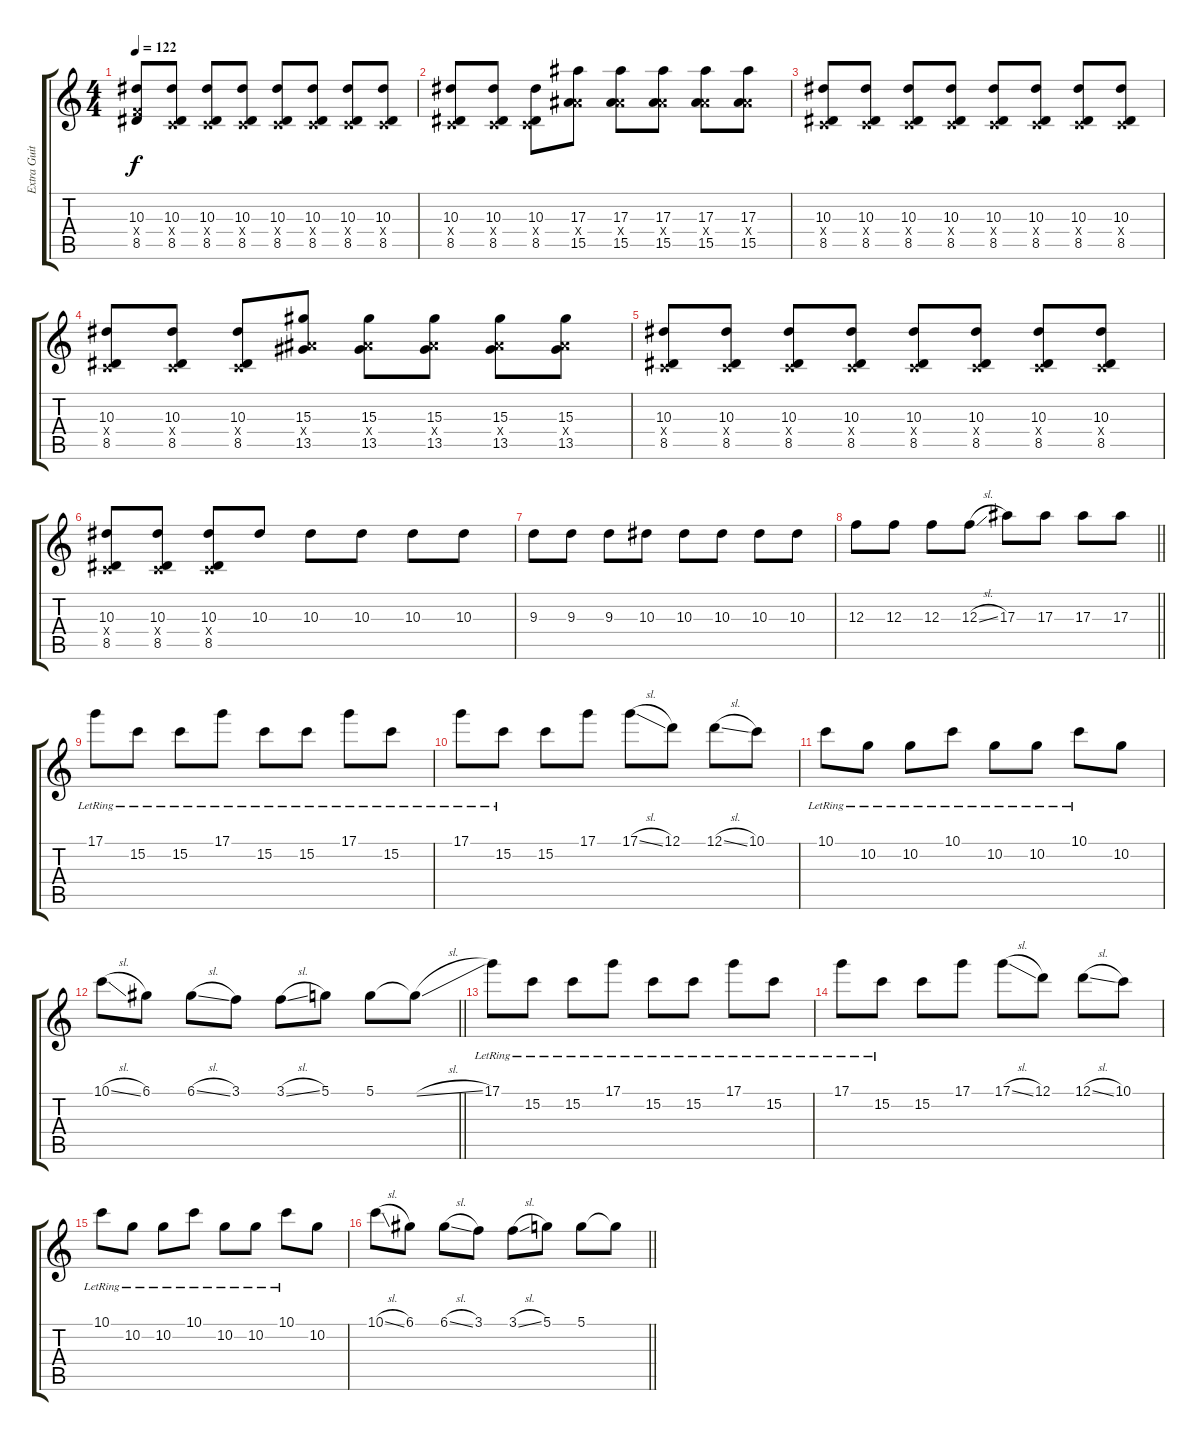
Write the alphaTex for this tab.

\track ("Extra Guitar" "Extra Guit") {instrument distortionguitar}
\staff {score tabs}
\tuning (D4 A3 F3 C3 G2 C2) {hide}
\ts (4 4)
\tempo 122
\clef g2
\ks c
(10.3 5.4{x} 8.5).8{dy f} (10.3 0.4{x} 8.5).8 (10.3 0.4{x} 8.5).8 (10.3 0.4{x} 8.5).8 (10.3 0.4{x} 8.5).8 (10.3 0.4{x} 8.5).8 (10.3 0.4{x} 8.5).8 (10.3 0.4{x} 8.5).8 |
(10.3 0.4{x} 8.5).8 (10.3 0.4{x} 8.5).8 (10.3 0.4{x} 8.5).8 (17.3 10.4{x} 15.5).8 (17.3 10.4{x} 15.5).8 (17.3 10.4{x} 15.5).8 (17.3 10.4{x} 15.5).8 (17.3 10.4{x} 15.5).8 |
(10.3 0.4{x} 8.5).8 (10.3 0.4{x} 8.5).8 (10.3 0.4{x} 8.5).8 (10.3 0.4{x} 8.5).8 (10.3 0.4{x} 8.5).8 (10.3 0.4{x} 8.5).8 (10.3 0.4{x} 8.5).8 (10.3 0.4{x} 8.5).8 |
(10.3 0.4{x} 8.5).8 (10.3 0.4{x} 8.5).8 (10.3 0.4{x} 8.5).8 (15.3 10.4{x} 13.5).8 (15.3 10.4{x} 13.5).8 (15.3 10.4{x} 13.5).8 (15.3 10.4{x} 13.5).8 (15.3 10.4{x} 13.5).8 |
(10.3 0.4{x} 8.5).8 (10.3 0.4{x} 8.5).8 (10.3 0.4{x} 8.5).8 (10.3 0.4{x} 8.5).8 (10.3 0.4{x} 8.5).8 (10.3 0.4{x} 8.5).8 (10.3 0.4{x} 8.5).8 (10.3 0.4{x} 8.5).8 |
(10.3 0.4{x} 8.5).8 (10.3 0.4{x} 8.5).8 (10.3 0.4{x} 8.5).8 10.3.8 10.3.8 10.3.8 10.3.8 10.3.8 |
9.3.8 9.3.8 9.3.8 10.3.8 10.3.8 10.3.8 10.3.8 10.3.8 |
\barLineRight lightlight
12.3.8 12.3.8 12.3.8 12.3{sl}.8 17.3.8 17.3.8 17.3.8 17.3.8 |
17.1{lr}.8 15.2{lr}.8 15.2{lr}.8 17.1{lr}.8 15.2{lr}.8 15.2{lr}.8 17.1{lr}.8 15.2{lr}.8 |
17.1{lr}.8 15.2{lr}.8 15.2.8 17.1.8 17.1{sl}.8 12.1.8 12.1{sl}.8 10.1.8 |
10.1{lr}.8 10.2{lr}.8 10.2{lr}.8 10.1{lr}.8 10.2{lr}.8 10.2{lr}.8 10.1{lr}.8 10.2.8 |
\barLineRight lightlight
10.1{sl}.8 6.1.8 6.1{sl}.8 3.1.8 3.1{sl}.8 5.1.8 5.1.8 5.1{sl t}.8 |
17.1{lr}.8 15.2{lr}.8 15.2{lr}.8 17.1{lr}.8 15.2{lr}.8 15.2{lr}.8 17.1{lr}.8 15.2{lr}.8 |
17.1{lr}.8 15.2{lr}.8 15.2.8 17.1.8 17.1{sl}.8 12.1.8 12.1{sl}.8 10.1.8 |
10.1{lr}.8 10.2{lr}.8 10.2{lr}.8 10.1{lr}.8 10.2{lr}.8 10.2{lr}.8 10.1{lr}.8 10.2.8 |
\barLineRight lightlight
10.1{sl}.8 6.1.8 6.1{sl}.8 3.1.8 3.1{sl}.8 5.1.8 5.1.8 5.1{sl t}.8
